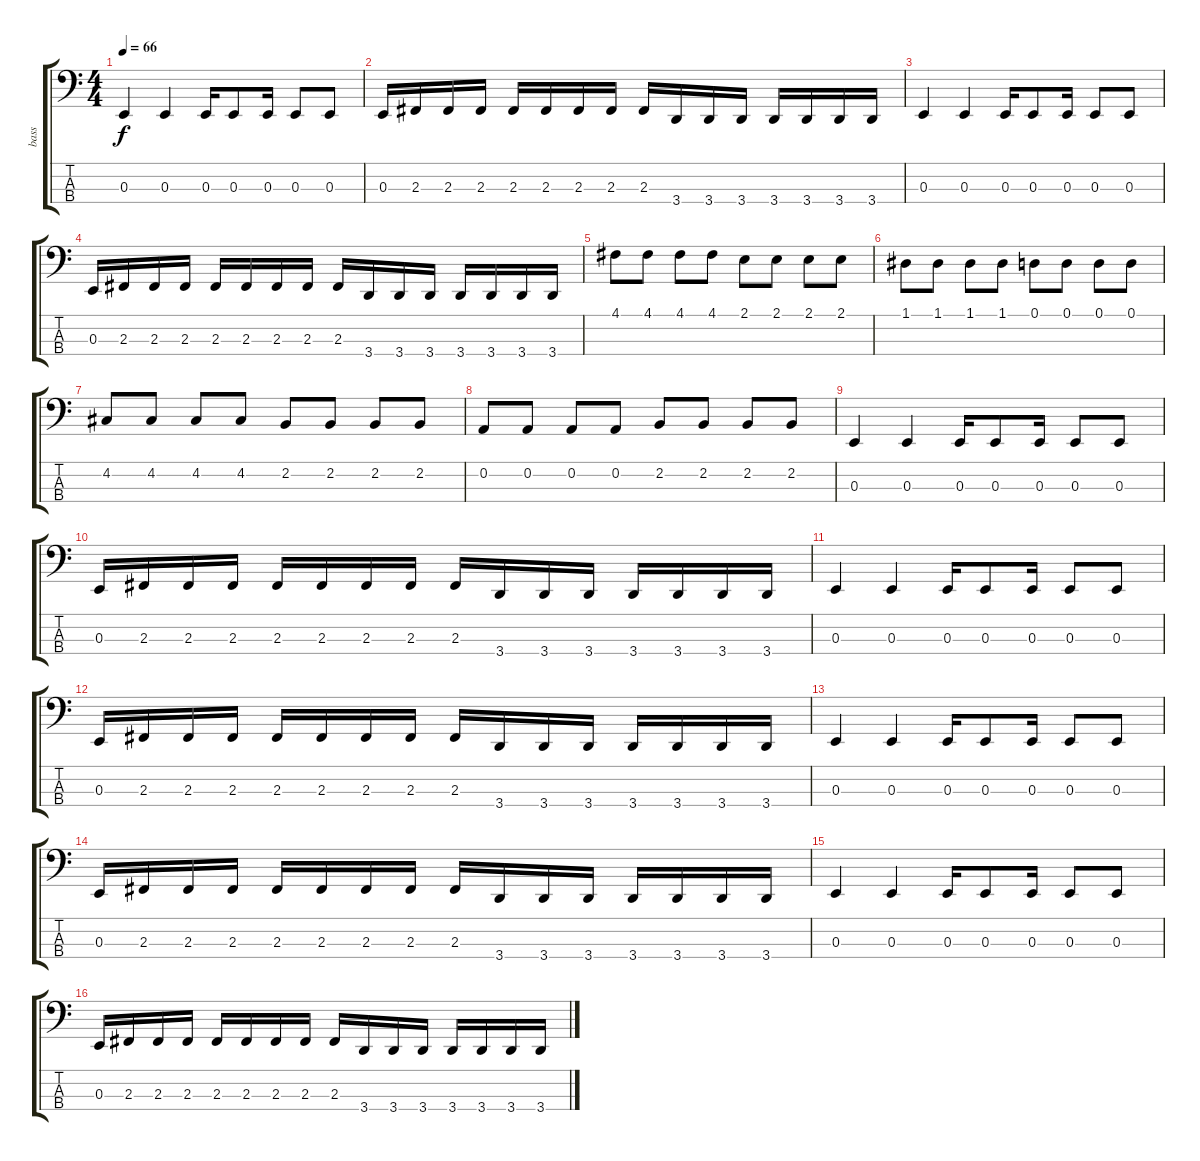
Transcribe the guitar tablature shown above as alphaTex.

\track ("bass" "bass") {instrument electricbassfinger}
\staff {score tabs}
\tuning (D2 A1 E1 B0) {hide}
\ts (4 4)
\tempo 66
\clef f4
\ks c
0.3.4{dy f} 0.3.4 0.3.16 0.3.8 0.3.16 0.3.8 0.3.8 |
0.3.16 2.3.16 2.3.16 2.3.16 2.3.16 2.3.16 2.3.16 2.3.16 2.3.16 3.4.16 3.4.16 3.4.16 3.4.16 3.4.16 3.4.16 3.4.16 |
0.3.4 0.3.4 0.3.16 0.3.8 0.3.16 0.3.8 0.3.8 |
0.3.16 2.3.16 2.3.16 2.3.16 2.3.16 2.3.16 2.3.16 2.3.16 2.3.16 3.4.16 3.4.16 3.4.16 3.4.16 3.4.16 3.4.16 3.4.16 |
4.1.8 4.1.8 4.1.8 4.1.8 2.1.8 2.1.8 2.1.8 2.1.8 |
1.1.8 1.1.8 1.1.8 1.1.8 0.1.8 0.1.8 0.1.8 0.1.8 |
4.2.8 4.2.8 4.2.8 4.2.8 2.2.8 2.2.8 2.2.8 2.2.8 |
0.2.8 0.2.8 0.2.8 0.2.8 2.2.8 2.2.8 2.2.8 2.2.8 |
0.3.4 0.3.4 0.3.16 0.3.8 0.3.16 0.3.8 0.3.8 |
0.3.16 2.3.16 2.3.16 2.3.16 2.3.16 2.3.16 2.3.16 2.3.16 2.3.16 3.4.16 3.4.16 3.4.16 3.4.16 3.4.16 3.4.16 3.4.16 |
0.3.4 0.3.4 0.3.16 0.3.8 0.3.16 0.3.8 0.3.8 |
0.3.16 2.3.16 2.3.16 2.3.16 2.3.16 2.3.16 2.3.16 2.3.16 2.3.16 3.4.16 3.4.16 3.4.16 3.4.16 3.4.16 3.4.16 3.4.16 |
0.3.4 0.3.4 0.3.16 0.3.8 0.3.16 0.3.8 0.3.8 |
0.3.16 2.3.16 2.3.16 2.3.16 2.3.16 2.3.16 2.3.16 2.3.16 2.3.16 3.4.16 3.4.16 3.4.16 3.4.16 3.4.16 3.4.16 3.4.16 |
0.3.4 0.3.4 0.3.16 0.3.8 0.3.16 0.3.8 0.3.8 |
0.3.16 2.3.16 2.3.16 2.3.16 2.3.16 2.3.16 2.3.16 2.3.16 2.3.16 3.4.16 3.4.16 3.4.16 3.4.16 3.4.16 3.4.16 3.4.16
